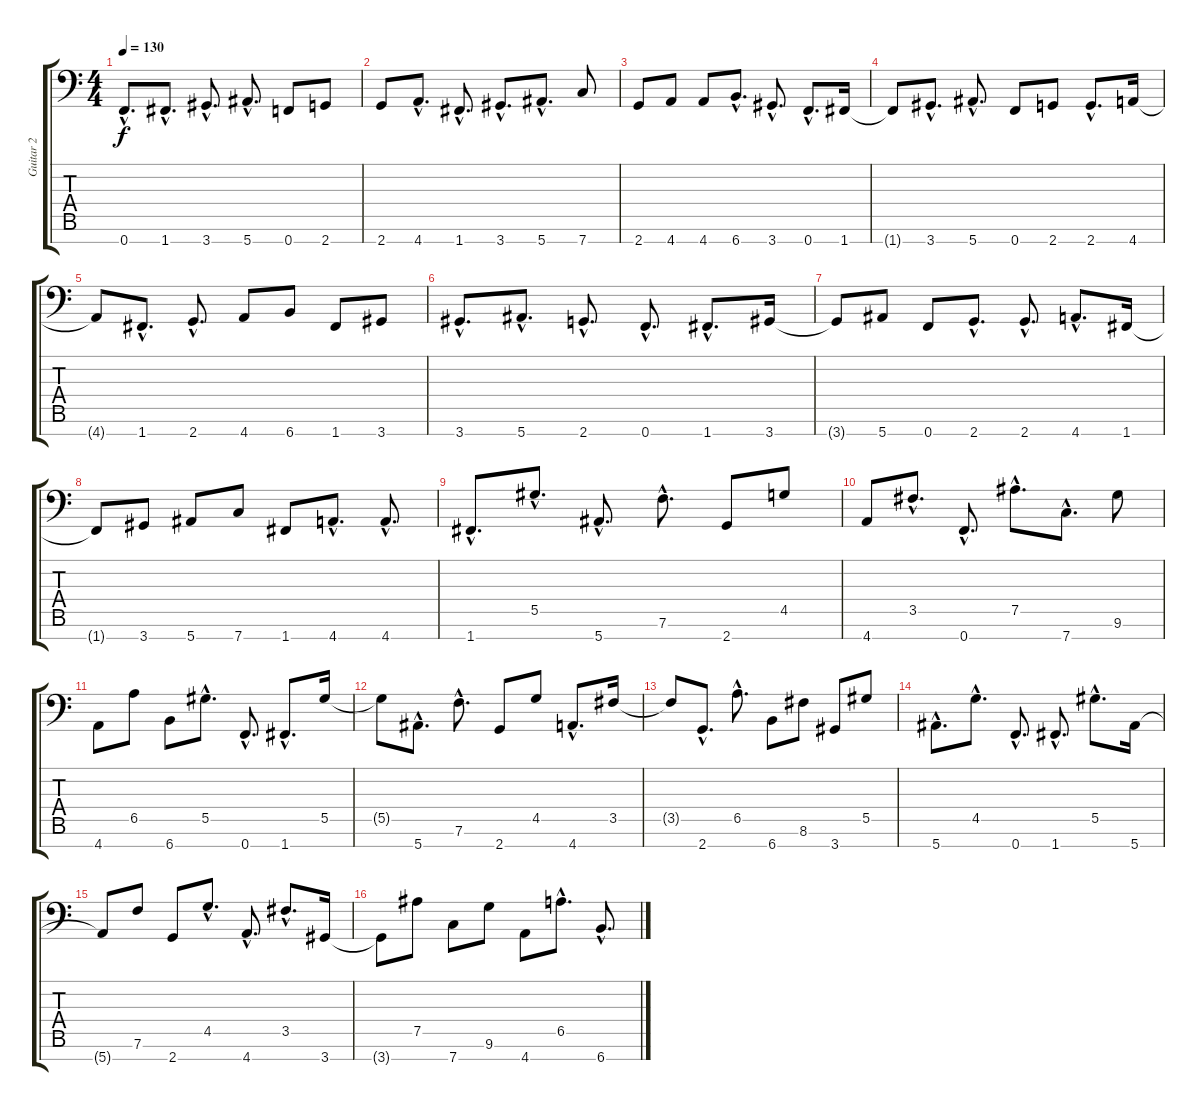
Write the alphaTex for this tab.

\track ("Guitar 2" "Guitar 2") {instrument overdrivenguitar}
\staff {score tabs}
\tuning (Bb3 Gb3 Db3 Ab2 Eb2 Bb1 F1) {hide}
\ts (4 4)
\tempo 130
\clef f4
\ks c
0.7{hac}.8{d dy f} 1.7{hac}.8{d} 3.7{hac}.8{d} 5.7{hac}.8{d} 0.7.8 2.7.8 |
2.7.8 4.7{hac}.8{d} 1.7{hac}.8{d} 3.7{hac}.8{d} 5.7{hac}.8{d} 7.7.8 |
2.7.8 4.7.8 4.7.8 6.7{hac}.8{d} 3.7{hac}.8{d} 0.7{hac}.8{d} 1.7.16 |
1.7{t}.8 3.7{hac}.8{d} 5.7{hac}.8{d} 0.7.8 2.7.8 2.7{hac}.8{d} 4.7.16 |
4.7{t}.8 1.7{hac}.8{d} 2.7{hac}.8{d} 4.7.8 6.7.8 1.7.8 3.7.8 |
3.7{hac}.8{d} 5.7{hac}.8{d} 2.7{hac}.8{d} 0.7{hac}.8{d} 1.7{hac}.8{d} 3.7.16 |
3.7{t}.8 5.7.8 0.7.8 2.7{hac}.8{d} 2.7{hac}.8{d} 4.7{hac}.8{d} 1.7.16 |
1.7{t}.8 3.7.8 5.7.8 7.7.8 1.7.8 4.7{hac}.8{d} 4.7{hac}.8{d} |
1.7{hac}.8{d} 5.5{hac}.8{d} 5.7{hac}.8{d} 7.6{hac}.8{d} 2.7.8 4.5.8 |
4.7.8 3.5{hac}.8{d} 0.7{hac}.8{d} 7.5{hac}.8{d} 7.7{hac}.8{d} 9.6.8 |
4.7.8 6.5.8 6.7.8 5.5{hac}.8{d} 0.7{hac}.8{d} 1.7{hac}.8{d} 5.5.16 |
5.5{t}.8 5.7{hac}.8{d} 7.6{hac}.8{d} 2.7.8 4.5.8 4.7{hac}.8{d} 3.5.16 |
3.5{t}.8 2.7{hac}.8{d} 6.5{hac}.8{d} 6.7.8 8.6.8 3.7.8 5.5.8 |
5.7{hac}.8{d} 4.5{hac}.8{d} 0.7{hac}.8{d} 1.7{hac}.8{d} 5.5{hac}.8{d} 5.7.16 |
5.7{t}.8 7.6.8 2.7.8 4.5{hac}.8{d} 4.7{hac}.8{d} 3.5{hac}.8{d} 3.7.16 |
3.7{t}.8 7.5.8 7.7.8 9.6.8 4.7.8 6.5{hac}.8{d} 6.7{hac}.8{d}
